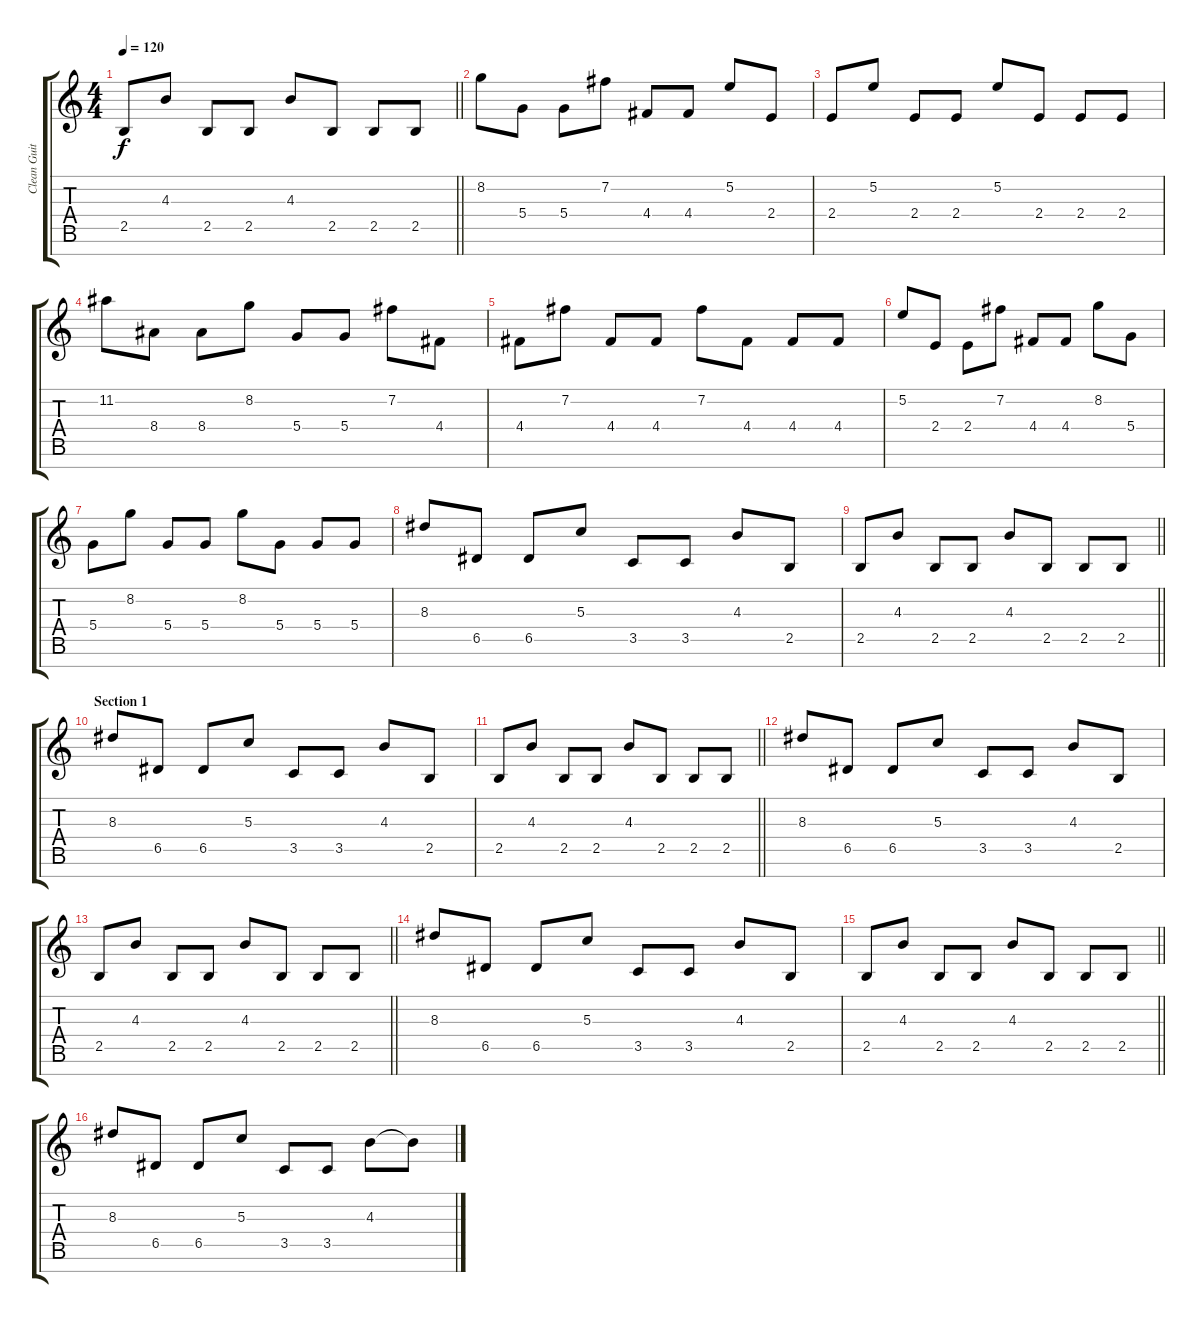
\track ("Clean Guitar L" "Clean Guit") {instrument electricguitarclean}
\staff {score tabs}
\tuning (E4 B3 G3 D3 A2 E2 B1) {hide}
\ts (4 4)
\tempo 120
\clef g2
\barLineRight lightlight
\ks c
2.5.8{dy f} 4.3.8 2.5.8 2.5.8 4.3.8 2.5.8 2.5.8 2.5.8 |
8.2.8 5.4.8 5.4.8 7.2.8 4.4.8 4.4.8 5.2.8 2.4.8 |
2.4.8 5.2.8 2.4.8 2.4.8 5.2.8 2.4.8 2.4.8 2.4.8 |
11.2.8 8.4.8 8.4.8 8.2.8 5.4.8 5.4.8 7.2.8 4.4.8 |
4.4.8 7.2.8 4.4.8 4.4.8 7.2.8 4.4.8 4.4.8 4.4.8 |
5.2.8 2.4.8 2.4.8 7.2.8 4.4.8 4.4.8 8.2.8 5.4.8 |
5.4.8 8.2.8 5.4.8 5.4.8 8.2.8 5.4.8 5.4.8 5.4.8 |
8.3.8 6.5.8 6.5.8 5.3.8 3.5.8 3.5.8 4.3.8 2.5.8 |
\barLineRight lightlight
2.5.8 4.3.8 2.5.8 2.5.8 4.3.8 2.5.8 2.5.8 2.5.8 |
\section ("" "Section 1")
8.3.8 6.5.8 6.5.8 5.3.8 3.5.8 3.5.8 4.3.8 2.5.8 |
\barLineRight lightlight
2.5.8 4.3.8 2.5.8 2.5.8 4.3.8 2.5.8 2.5.8 2.5.8 |
8.3.8 6.5.8 6.5.8 5.3.8 3.5.8 3.5.8 4.3.8 2.5.8 |
\barLineRight lightlight
2.5.8 4.3.8 2.5.8 2.5.8 4.3.8 2.5.8 2.5.8 2.5.8 |
8.3.8 6.5.8 6.5.8 5.3.8 3.5.8 3.5.8 4.3.8 2.5.8 |
\barLineRight lightlight
2.5.8 4.3.8 2.5.8 2.5.8 4.3.8 2.5.8 2.5.8 2.5.8 |
8.3.8 6.5.8 6.5.8 5.3.8 3.5.8 3.5.8 4.3.8 4.3{t}.8
